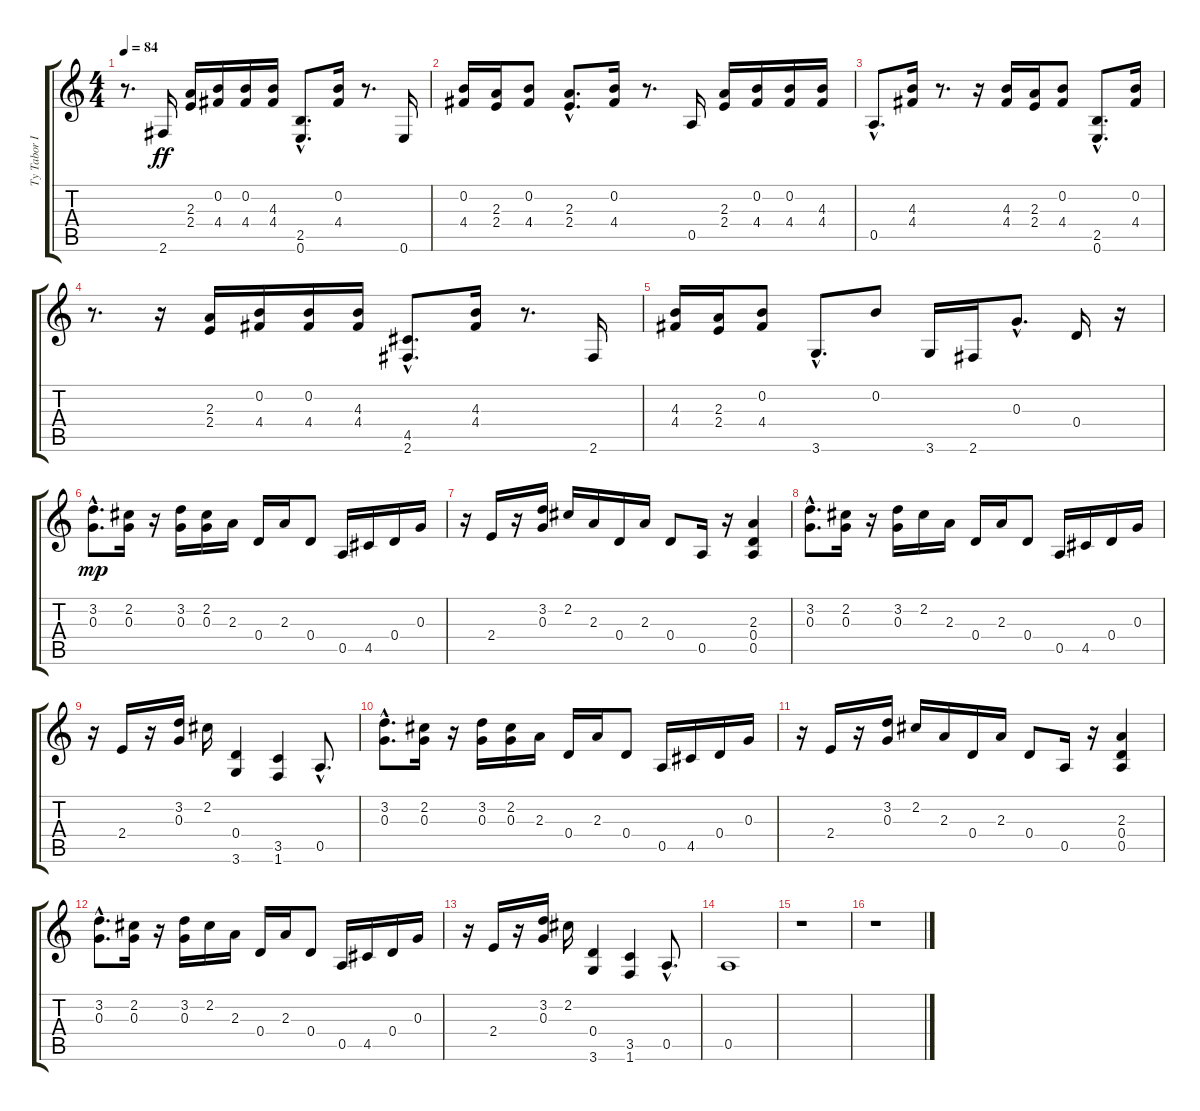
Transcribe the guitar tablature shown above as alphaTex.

\track ("Ty Tabor I" "Ty Tabor I") {instrument distortionguitar}
\staff {score tabs}
\tuning (E4 B3 G3 D3 A2 E2) {hide}
\ts (4 4)
\tempo 84
\clef g2
\ks c
r.8{d dy ff} 2.6.16 (2.3 2.4).16 (0.2 4.4).16 (0.2 4.4).16 (4.3 4.4).16 (2.5{hac} 0.6{hac}).8{d} (0.2 4.4).16 r.8{d} 0.6.16 |
(0.2 4.4).16 (2.3 2.4).16 (0.2 4.4).8 (2.3{hac} 2.4{hac}).8{d} (0.2 4.4).16 r.8{d} 0.5.16 (2.3 2.4).16 (0.2 4.4).16 (0.2 4.4).16 (4.3 4.4).16 |
0.5{hac}.8{d} (4.3 4.4).16 r.8{d} r.16 (4.3 4.4).16 (2.3 2.4).16 (0.2 4.4).8 (2.5{hac} 0.6{hac}).8{d} (0.2 4.4).16 |
r.8{d} r.16 (2.3 2.4).16 (0.2 4.4).16 (0.2 4.4).16 (4.3 4.4).16 (4.5{hac} 2.6{hac}).8{d} (4.3 4.4).16 r.8{d} 2.6.16 |
(4.3 4.4).16 (2.3 2.4).16 (0.2 4.4).8 3.6{hac}.8{d} 0.2.8 3.6.16 2.6.16 0.3{hac}.8{d} 0.4.16 r.16 |
(3.2{hac} 0.3{hac}).8{d dy mp} (2.2 0.3).16 r.16 (3.2 0.3).16 (2.2 0.3).16 2.3.16 0.4.16 2.3.16 0.4.8 0.5.16 4.5.16 0.4.16 0.3.16 |
r.16 2.4.16 r.16 (3.2 0.3).16 2.2.16 2.3.16 0.4.16 2.3.16 0.4.8 0.5.16 r.16 (2.3 0.4 0.5).4 |
(3.2{hac} 0.3{hac}).8{d} (2.2 0.3).16 r.16 (3.2 0.3).16 2.2.16 2.3.16 0.4.16 2.3.16 0.4.8 0.5.16 4.5.16 0.4.16 0.3.16 |
r.16 2.4.16 r.16 (3.2 0.3).16 2.2.16 (0.4 3.6).4 (3.5 1.6).4 0.5{hac}.8{d} |
(3.2{hac} 0.3{hac}).8{d} (2.2 0.3).16 r.16 (3.2 0.3).16 (2.2 0.3).16 2.3.16 0.4.16 2.3.16 0.4.8 0.5.16 4.5.16 0.4.16 0.3.16 |
r.16 2.4.16 r.16 (3.2 0.3).16 2.2.16 2.3.16 0.4.16 2.3.16 0.4.8 0.5.16 r.16 (2.3 0.4 0.5).4 |
(3.2{hac} 0.3{hac}).8{d} (2.2 0.3).16 r.16 (3.2 0.3).16 2.2.16 2.3.16 0.4.16 2.3.16 0.4.8 0.5.16 4.5.16 0.4.16 0.3.16 |
r.16 2.4.16 r.16 (3.2 0.3).16 2.2.16 (0.4 3.6).4 (3.5 1.6).4 0.5{hac}.8{d} |
0.5.1 |
r.1 |
r.1
